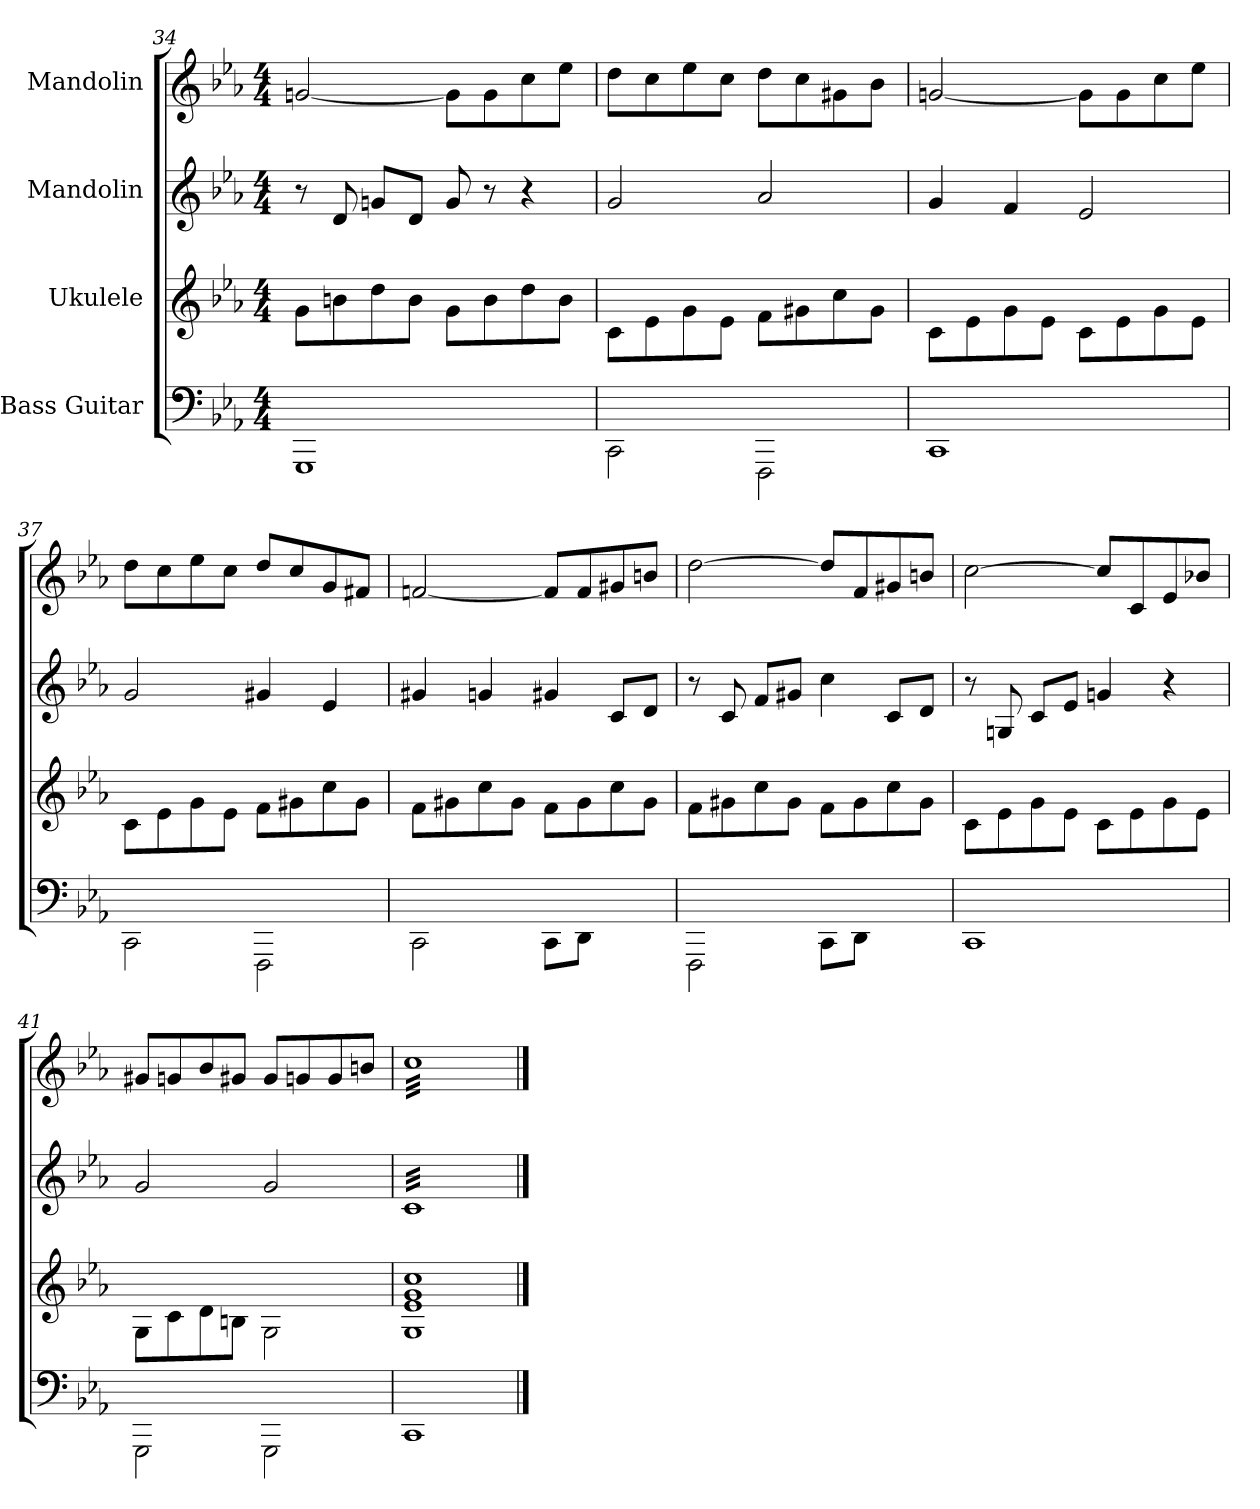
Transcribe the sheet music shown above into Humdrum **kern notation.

**kern	**kern	**kern	**kern
*part4	*part3	*part2	*part1
*staff4	*staff3	*staff2	*staff1
*I"Bass Guitar	*I"Ukulele	*I"Mandolin	*I"Mandolin
!!LO:PB:g=z
*	*	*clefG2	*clefG2
*k[b-e-a-]	*k[b-e-a-]	*k[b-e-a-]	*k[b-e-a-]
*c:	*c:	*c:	*c:
*M4/4	*M4/4	*M4/4	*M4/4
=34	=34	=34	=34
1GGG	8gi\L	8r	[2gnj/
.	8bi\	8dZ/	.
.	8ddi\	8gnZ/L	.
.	8bi\J	8dZ/J	.
.	8gi\L	8gZ/	8gj\L]
.	8bi\	8r	8gj\
.	8ddi\	4r	8ccj\
.	8bi\J	.	8ee-j\J
=35	=35	=35	=35
2CC\	8ci\L	2gZ/	8ddj\L
.	8e-i\	.	8ccj\
.	8gi\	.	8ee-j\
.	8e-i\J	.	8ccj\J
2FFF\	8fi\L	2a-Z/	8ddj\L
.	8g#i\	.	8ccj\
.	8cci\	.	8g#Xj\
.	8g#i\J	.	8b-j\J
=36	=36	=36	=36
1CC	8ci\L	4gZ/	[2gnj/
.	8e-i\	.	.
.	8gi\	4fZ/	.
.	8e-i\J	.	.
.	8ci\L	2e-Z/	8gj\L]
.	8e-i\	.	8gj\
.	8gi\	.	8ccj\
.	8e-i\J	.	8ee-j\J
!!LO:LB:g=z
=37	=37	=37	=37
2CC\	8ci\L	2gZ/	8ddj\L
.	8e-i\	.	8ccj\
.	8gi\	.	8ee-j\
.	8e-i\J	.	8ccj\J
2FFF\	8fi\L	4g#XZ/	8ddj/L
.	8g#i\	.	8ccj/
.	8cci\	4e-Z/	8gj/
.	8g#i\J	.	8f#Xj/J
=38	=38	=38	=38
2CC\	8fi\L	4g#XZ/	[2fnj/
.	8g#i\	.	.
.	8cci\	4gnZ/	.
.	8g#i\J	.	.
8CC\L	8fi\L	4g#XZ/	8fj/L]
8DD\J	8g#i\	.	8fj/
4ryy	8cci\	8cZ/L	8g#Xj/
.	8g#i\J	8dZ/J	8bnj/J
=39	=39	=39	=39
2FFF\	8fi\L	8r	[2ddj\
.	8g#i\	8cZ/	.
.	8cci\	8fZ/L	.
.	8g#i\J	8g#XZ/J	.
8CC\L	8fi\L	4ccZ\	8ddj/L]
8DD\J	8g#i\	.	8fj/
4ryy	8cci\	8cZ/L	8g#Xj/
.	8g#i\J	8dZ/J	8bnj/J
!!LO:LB:g=z
=40	=40	=40	=40
1CC	8ci\L	8r	[2ccj\
.	8e-i\	8GnZ/	.
.	8gi\	8cZ/L	.
.	8e-i\J	8e-Z/J	.
.	8ci\L	4gnZ/	8ccj/L]
.	8e-i\	.	8cj/
.	8gi\	4r	8e-j/
.	8e-i\J	.	8b-Xj/J
=41	=41	=41	=41
2GGG\	8Gi\L	2gZ/	8g#Xj/L
.	8ci\	.	8gnj/
.	8di\	.	8b-j/
.	8Bi\J	.	8g#Xj/J
2GGG\	2Gi\	2gZ/	8g#j/L
.	.	.	8gnj/
.	.	.	8gj/
.	.	.	8bnj/J
=42	=42	=42	=42
*	*^	*	*
*	*	*	*tremolo	*
*	*	*	*	*tremolo
1CC	1e-i 1gi 1cci	1Gi	32cZLLL	32ccjLLL
.	.	.	32cZ	32ccj
.	.	.	32cZ	32ccj
.	.	.	32cZ	32ccj
.	.	.	32cZ	32ccj
.	.	.	32cZ	32ccj
.	.	.	32cZ	32ccj
.	.	.	32cZ	32ccj
.	.	.	32cZ	32ccj
.	.	.	32cZ	32ccj
.	.	.	32cZ	32ccj
.	.	.	32cZ	32ccj
.	.	.	32cZ	32ccj
.	.	.	32cZ	32ccj
.	.	.	32cZ	32ccj
.	.	.	32cZ	32ccj
.	.	.	32cZ	32ccj
.	.	.	32cZ	32ccj
.	.	.	32cZ	32ccj
.	.	.	32cZ	32ccj
.	.	.	32cZ	32ccj
.	.	.	32cZ	32ccj
.	.	.	32cZ	32ccj
.	.	.	32cZ	32ccj
.	.	.	32cZ	32ccj
.	.	.	32cZ	32ccj
.	.	.	32cZ	32ccj
.	.	.	32cZ	32ccj
.	.	.	32cZ	32ccj
.	.	.	32cZ	32ccj
.	.	.	32cZ	32ccj
.	.	.	32cZJJJ	32ccjJJJ
*	*	*	*	*Xtremolo
*	*	*	*Xtremolo	*
*	*v	*v	*	*
==	==	==	==
*-	*-	*-	*-
